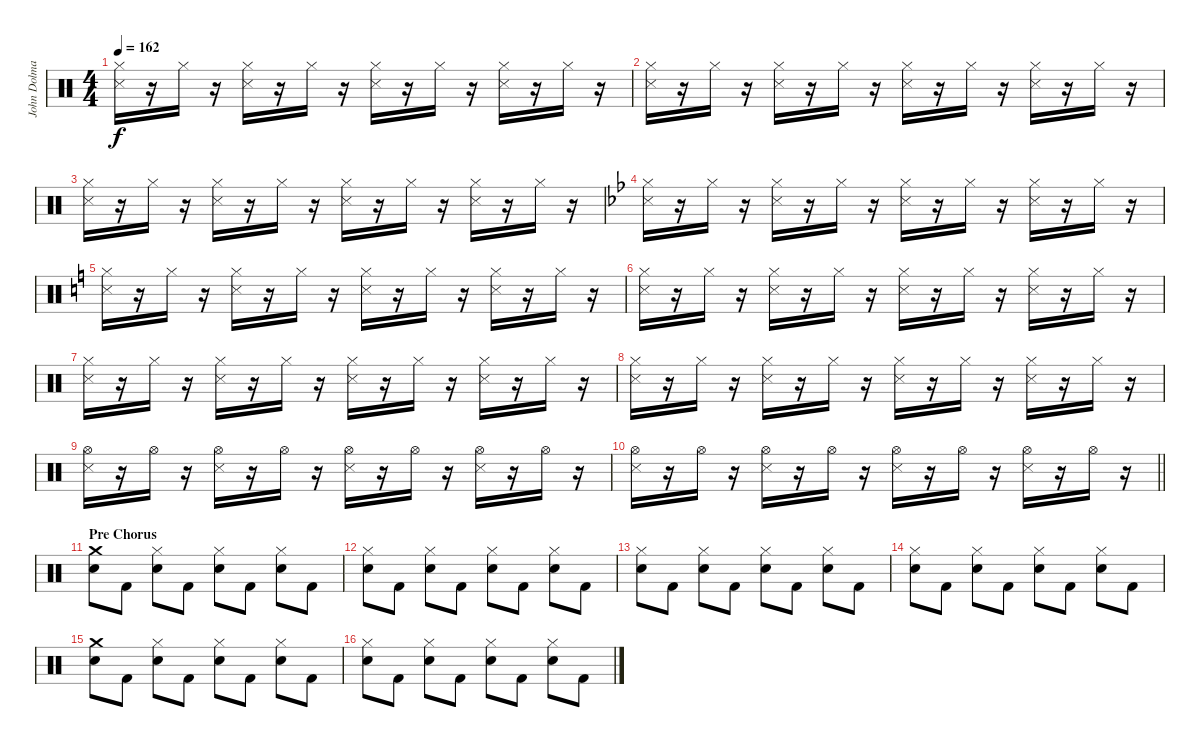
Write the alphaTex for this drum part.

\track ("John Dolmayan" "John Dolma") {instrument percussion}
\staff {score}
\articulation defaults
\ts (4 4)
\tempo 162
\clef neutral
\ks c
("Hi-Hat (closed)" "Snare (side stick) 3").16{dy f} r.16 "Hi-Hat (closed)".16 r.16 ("Hi-Hat (closed)" "Snare (side stick) 3").16 r.16 "Hi-Hat (closed)".16 r.16 ("Hi-Hat (closed)" "Snare (side stick) 3").16 r.16 "Hi-Hat (closed)".16 r.16 ("Hi-Hat (closed)" "Snare (side stick) 3").16 r.16 "Hi-Hat (closed)".16 r.16 |
("Hi-Hat (closed)" "Snare (side stick) 3").16 r.16 "Hi-Hat (closed)".16 r.16 ("Hi-Hat (closed)" "Snare (side stick) 3").16 r.16 "Hi-Hat (closed)".16 r.16 ("Hi-Hat (closed)" "Snare (side stick) 3").16 r.16 "Hi-Hat (closed)".16 r.16 ("Hi-Hat (closed)" "Snare (side stick) 3").16 r.16 "Hi-Hat (closed)".16 r.16 |
("Hi-Hat (closed)" "Snare (side stick) 3").16 r.16 "Hi-Hat (closed)".16 r.16 ("Hi-Hat (closed)" "Snare (side stick) 3").16 r.16 "Hi-Hat (closed)".16 r.16 ("Hi-Hat (closed)" "Snare (side stick) 3").16 r.16 "Hi-Hat (closed)".16 r.16 ("Hi-Hat (closed)" "Snare (side stick) 3").16 r.16 "Hi-Hat (closed)".16 r.16 |
\ks bb
("Hi-Hat (closed)" "Snare (side stick) 3").16 r.16 "Hi-Hat (closed)".16 r.16 ("Hi-Hat (closed)" "Snare (side stick) 3").16 r.16 "Hi-Hat (closed)".16 r.16 ("Hi-Hat (closed)" "Snare (side stick) 3").16 r.16 "Hi-Hat (closed)".16 r.16 ("Hi-Hat (closed)" "Snare (side stick) 3").16 r.16 "Hi-Hat (closed)".16 r.16 |
\ks c
("Hi-Hat (closed)" "Snare (side stick) 3").16 r.16 "Hi-Hat (closed)".16 r.16 ("Hi-Hat (closed)" "Snare (side stick) 3").16 r.16 "Hi-Hat (closed)".16 r.16 ("Hi-Hat (closed)" "Snare (side stick) 3").16 r.16 "Hi-Hat (closed)".16 r.16 ("Hi-Hat (closed)" "Snare (side stick) 3").16 r.16 "Hi-Hat (closed)".16 r.16 |
("Hi-Hat (closed)" "Snare (side stick) 3").16 r.16 "Hi-Hat (closed)".16 r.16 ("Hi-Hat (closed)" "Snare (side stick) 3").16 r.16 "Hi-Hat (closed)".16 r.16 ("Hi-Hat (closed)" "Snare (side stick) 3").16 r.16 "Hi-Hat (closed)".16 r.16 ("Hi-Hat (closed)" "Snare (side stick) 3").16 r.16 "Hi-Hat (closed)".16 r.16 |
("Hi-Hat (closed)" "Snare (side stick) 3").16 r.16 "Hi-Hat (closed)".16 r.16 ("Hi-Hat (closed)" "Snare (side stick) 3").16 r.16 "Hi-Hat (closed)".16 r.16 ("Hi-Hat (closed)" "Snare (side stick) 3").16 r.16 "Hi-Hat (closed)".16 r.16 ("Hi-Hat (closed)" "Snare (side stick) 3").16 r.16 "Hi-Hat (closed)".16 r.16 |
("Hi-Hat (closed)" "Snare (side stick) 3").16 r.16 "Hi-Hat (closed)".16 r.16 ("Hi-Hat (closed)" "Snare (side stick) 3").16 r.16 "Hi-Hat (closed)".16 r.16 ("Hi-Hat (closed)" "Snare (side stick) 3").16 r.16 "Hi-Hat (closed)".16 r.16 ("Hi-Hat (closed)" "Snare (side stick) 3").16 r.16 "Hi-Hat (closed)".16 r.16 |
("Hi-Hat (open)" "Snare (side stick) 3").16 r.16 "Hi-Hat (open)".16 r.16 ("Hi-Hat (open)" "Snare (side stick) 3").16 r.16 "Hi-Hat (open)".16 r.16 ("Hi-Hat (open)" "Snare (side stick) 3").16 r.16 "Hi-Hat (open)".16 r.16 ("Hi-Hat (open)" "Snare (side stick) 3").16 r.16 "Hi-Hat (open)".16 r.16 |
\barLineRight lightlight
("Hi-Hat (open)" "Snare (side stick) 3").16 r.16 "Hi-Hat (open)".16 r.16 ("Hi-Hat (open)" "Snare (side stick) 3").16 r.16 "Hi-Hat (open)".16 r.16 ("Hi-Hat (open)" "Snare (side stick) 3").16 r.16 "Hi-Hat (open)".16 r.16 ("Hi-Hat (open)" "Snare (side stick) 3").16 r.16 "Hi-Hat (open)".16 r.16 |
\section ("" "Pre Chorus")
("Crash medium (hit)" "Electric Snare (hit)").8 "Kick (hit) 2".8 ("Hi-Hat (closed)" "Electric Snare (hit)").8 "Kick (hit) 2".8 ("Hi-Hat (closed)" "Electric Snare (hit)").8 "Kick (hit) 2".8 ("Hi-Hat (closed)" "Electric Snare (hit)").8 "Kick (hit) 2".8 |
("Hi-Hat (closed)" "Electric Snare (hit)").8 "Kick (hit) 2".8 ("Hi-Hat (closed)" "Electric Snare (hit)").8 "Kick (hit) 2".8 ("Hi-Hat (closed)" "Electric Snare (hit)").8 "Kick (hit) 2".8 ("Hi-Hat (closed)" "Electric Snare (hit)").8 "Kick (hit) 2".8 |
("Hi-Hat (closed)" "Electric Snare (hit)").8 "Kick (hit) 2".8 ("Hi-Hat (closed)" "Electric Snare (hit)").8 "Kick (hit) 2".8 ("Hi-Hat (closed)" "Electric Snare (hit)").8 "Kick (hit) 2".8 ("Hi-Hat (closed)" "Electric Snare (hit)").8 "Kick (hit) 2".8 |
("Hi-Hat (closed)" "Electric Snare (hit)").8 "Kick (hit) 2".8 ("Hi-Hat (closed)" "Electric Snare (hit)").8 "Kick (hit) 2".8 ("Hi-Hat (closed)" "Electric Snare (hit)").8 "Kick (hit) 2".8 ("Hi-Hat (closed)" "Electric Snare (hit)").8 "Kick (hit) 2".8 |
("Crash medium (hit)" "Electric Snare (hit)").8 "Kick (hit) 2".8 ("Hi-Hat (closed)" "Electric Snare (hit)").8 "Kick (hit) 2".8 ("Hi-Hat (closed)" "Electric Snare (hit)").8 "Kick (hit) 2".8 ("Hi-Hat (closed)" "Electric Snare (hit)").8 "Kick (hit) 2".8 |
("Hi-Hat (closed)" "Electric Snare (hit)").8 "Kick (hit) 2".8 ("Hi-Hat (closed)" "Electric Snare (hit)").8 "Kick (hit) 2".8 ("Hi-Hat (closed)" "Electric Snare (hit)").8 "Kick (hit) 2".8 ("Hi-Hat (closed)" "Electric Snare (hit)").8 "Kick (hit) 2".8
